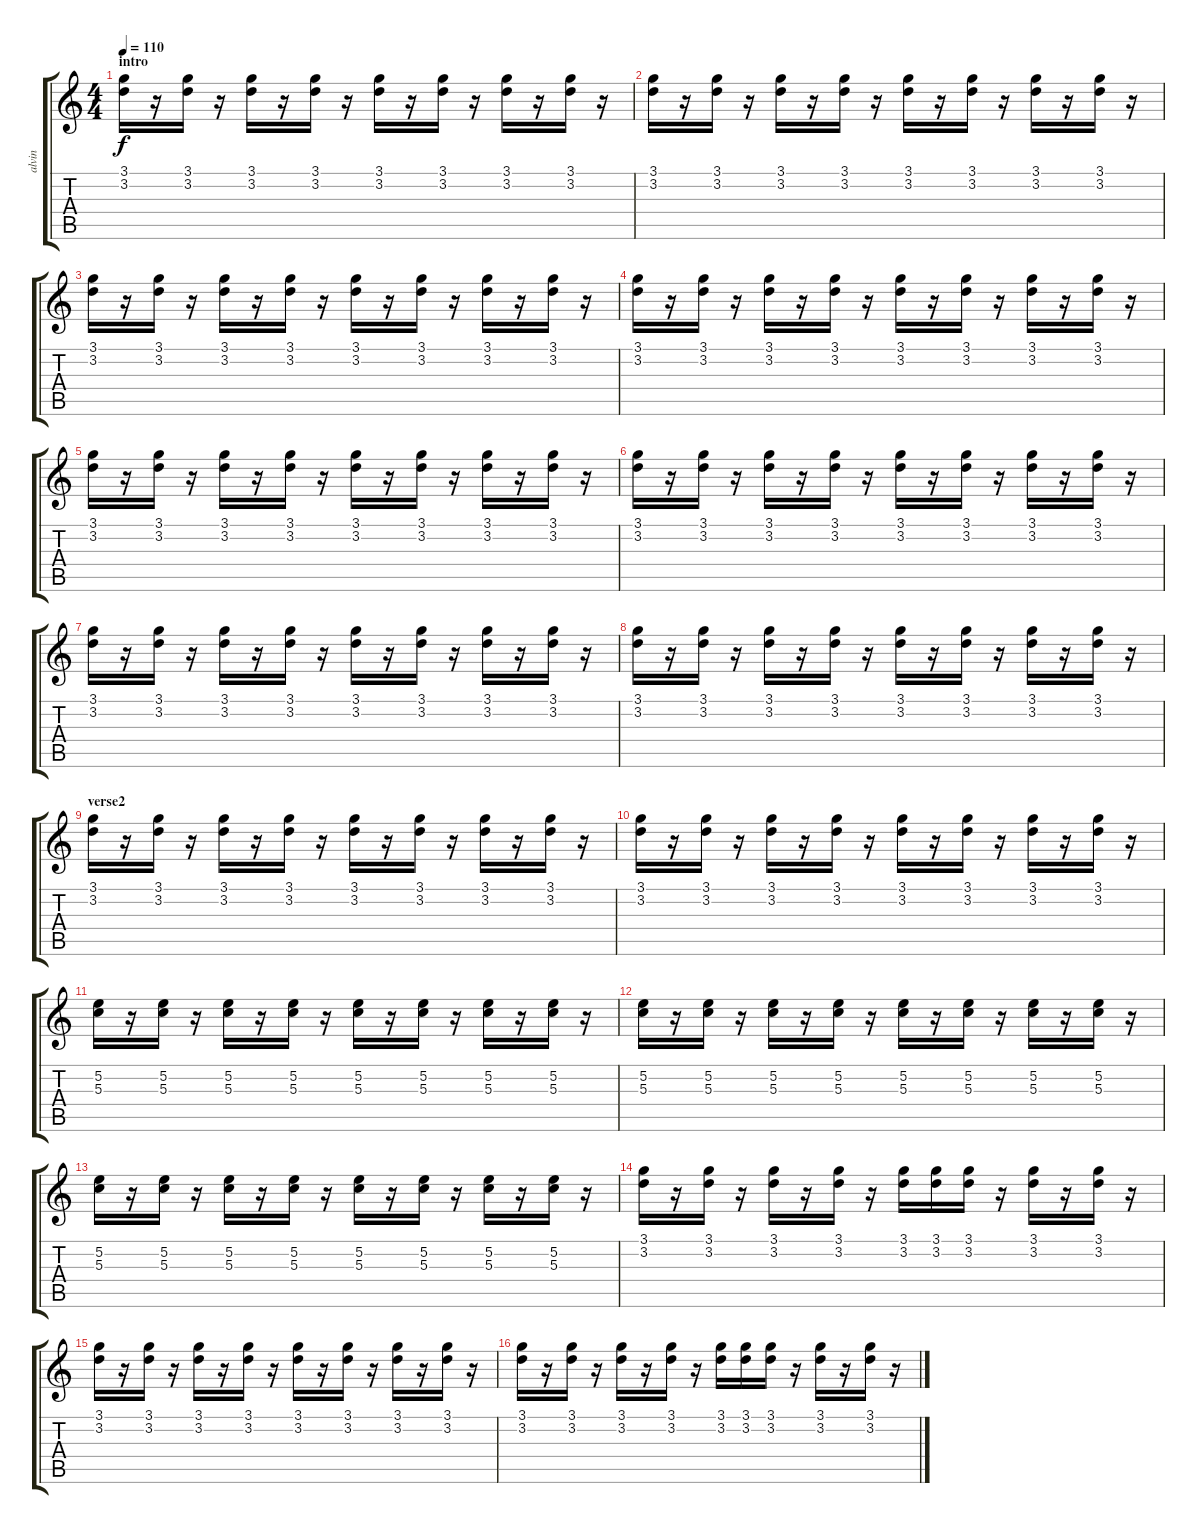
\track ("alvin" "alvin") {instrument distortionguitar}
\staff {score tabs}
\tuning (E4 B3 G3 D3 A2 E2) {hide}
\ts (4 4)
\section ("" "intro")
\tempo 110
\clef g2
\ks c
(3.1 3.2).16{dy f} r.16 (3.1 3.2).16 r.16 (3.1 3.2).16 r.16 (3.1 3.2).16 r.16 (3.1 3.2).16 r.16 (3.1 3.2).16 r.16 (3.1 3.2).16 r.16 (3.1 3.2).16 r.16 |
(3.1 3.2).16 r.16 (3.1 3.2).16 r.16 (3.1 3.2).16 r.16 (3.1 3.2).16 r.16 (3.1 3.2).16 r.16 (3.1 3.2).16 r.16 (3.1 3.2).16 r.16 (3.1 3.2).16 r.16 |
(3.1 3.2).16 r.16 (3.1 3.2).16 r.16 (3.1 3.2).16 r.16 (3.1 3.2).16 r.16 (3.1 3.2).16 r.16 (3.1 3.2).16 r.16 (3.1 3.2).16 r.16 (3.1 3.2).16 r.16 |
(3.1 3.2).16 r.16 (3.1 3.2).16 r.16 (3.1 3.2).16 r.16 (3.1 3.2).16 r.16 (3.1 3.2).16 r.16 (3.1 3.2).16 r.16 (3.1 3.2).16 r.16 (3.1 3.2).16 r.16 |
(3.1 3.2).16 r.16 (3.1 3.2).16 r.16 (3.1 3.2).16 r.16 (3.1 3.2).16 r.16 (3.1 3.2).16 r.16 (3.1 3.2).16 r.16 (3.1 3.2).16 r.16 (3.1 3.2).16 r.16 |
(3.1 3.2).16 r.16 (3.1 3.2).16 r.16 (3.1 3.2).16 r.16 (3.1 3.2).16 r.16 (3.1 3.2).16 r.16 (3.1 3.2).16 r.16 (3.1 3.2).16 r.16 (3.1 3.2).16 r.16 |
(3.1 3.2).16 r.16 (3.1 3.2).16 r.16 (3.1 3.2).16 r.16 (3.1 3.2).16 r.16 (3.1 3.2).16 r.16 (3.1 3.2).16 r.16 (3.1 3.2).16 r.16 (3.1 3.2).16 r.16 |
(3.1 3.2).16 r.16 (3.1 3.2).16 r.16 (3.1 3.2).16 r.16 (3.1 3.2).16 r.16 (3.1 3.2).16 r.16 (3.1 3.2).16 r.16 (3.1 3.2).16 r.16 (3.1 3.2).16 r.16 |
\section ("" "verse2")
(3.1 3.2).16 r.16 (3.1 3.2).16 r.16 (3.1 3.2).16 r.16 (3.1 3.2).16 r.16 (3.1 3.2).16 r.16 (3.1 3.2).16 r.16 (3.1 3.2).16 r.16 (3.1 3.2).16 r.16 |
(3.1 3.2).16 r.16 (3.1 3.2).16 r.16 (3.1 3.2).16 r.16 (3.1 3.2).16 r.16 (3.1 3.2).16 r.16 (3.1 3.2).16 r.16 (3.1 3.2).16 r.16 (3.1 3.2).16 r.16 |
(5.2 5.3).16 r.16 (5.2 5.3).16 r.16 (5.2 5.3).16 r.16 (5.2 5.3).16 r.16 (5.2 5.3).16 r.16 (5.2 5.3).16 r.16 (5.2 5.3).16 r.16 (5.2 5.3).16 r.16 |
(5.2 5.3).16 r.16 (5.2 5.3).16 r.16 (5.2 5.3).16 r.16 (5.2 5.3).16 r.16 (5.2 5.3).16 r.16 (5.2 5.3).16 r.16 (5.2 5.3).16 r.16 (5.2 5.3).16 r.16 |
(5.2 5.3).16 r.16 (5.2 5.3).16 r.16 (5.2 5.3).16 r.16 (5.2 5.3).16 r.16 (5.2 5.3).16 r.16 (5.2 5.3).16 r.16 (5.2 5.3).16 r.16 (5.2 5.3).16 r.16 |
(3.1 3.2).16 r.16 (3.1 3.2).16 r.16 (3.1 3.2).16 r.16 (3.1 3.2).16 r.16 (3.1 3.2).16 (3.1 3.2).16 (3.1 3.2).16 r.16 (3.1 3.2).16 r.16 (3.1 3.2).16 r.16 |
(3.1 3.2).16 r.16 (3.1 3.2).16 r.16 (3.1 3.2).16 r.16 (3.1 3.2).16 r.16 (3.1 3.2).16 r.16 (3.1 3.2).16 r.16 (3.1 3.2).16 r.16 (3.1 3.2).16 r.16 |
(3.1 3.2).16 r.16 (3.1 3.2).16 r.16 (3.1 3.2).16 r.16 (3.1 3.2).16 r.16 (3.1 3.2).16 (3.1 3.2).16 (3.1 3.2).16 r.16 (3.1 3.2).16 r.16 (3.1 3.2).16 r.16
